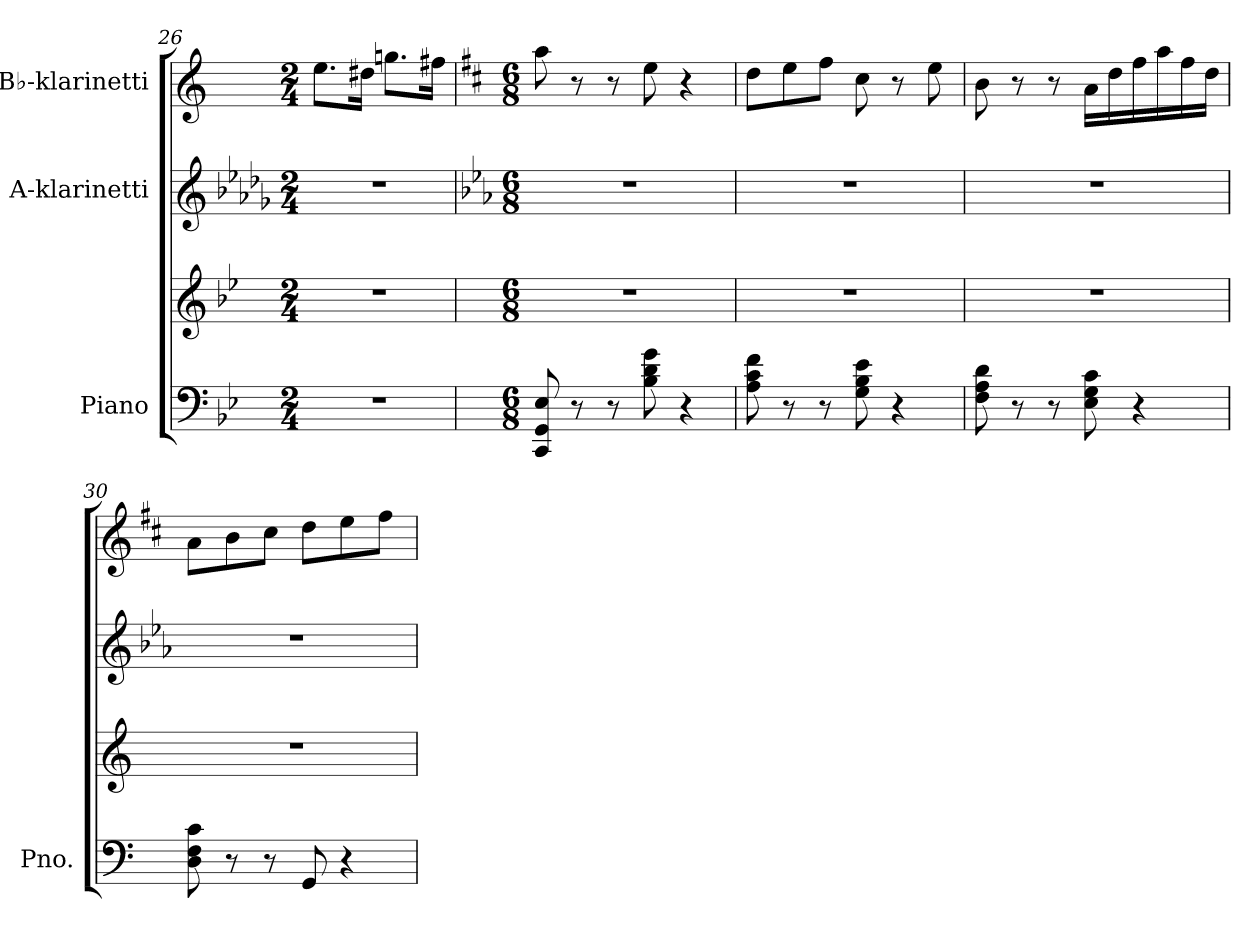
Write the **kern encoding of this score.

**kern	**kern	**kern	**kern
*part3	*part3	*part2	*part1
*staff4	*staff3	*staff2	*staff1
*I"Piano	*	*I"A-klarinetti	*I"B♭-klarinetti
*I'Pno.	*	*	*
!!LO:LB:g=z
*clefF4	*clefG2	*clefG2	*clefG2
*	*	*ITrd2c3	*ITrd1c2
*k[b-e-]	*k[b-e-]	*k[b-e-]	*k[b-e-]
*M2/4	*M2/4	*M2/4	*M2/4
=26	=26	=26	=26
2r	2r	2r	8.dd\L
.	.	.	16cc#X\Jk
.	.	.	8.ffn\L
.	.	.	16een\Jk
=27	=27	=27	=27
*k[]	*k[]	*k[]	*k[]
*M6/8	*M6/8	*M6/8	*M6/8
8CC/ 8GG/ 8E/	2.r	2.r	8gg\
8r	.	.	8r
8r	.	.	8r
8B\ 8d\ 8g\	.	.	8dd\
4r	.	.	4r
=28	=28	=28	=28
8A\ 8c\ 8f\	2.r	2.r	8cc\L
8r	.	.	8dd\
8r	.	.	8ee\J
8G\ 8B\ 8e\	.	.	8b\
4r	.	.	8r
.	.	.	8dd\
=29	=29	=29	=29
8F\ 8A\ 8d\	2.r	2.r	8a\
8r	.	.	8r
8r	.	.	8r
8E\ 8G\ 8c\	.	.	16g\LL
.	.	.	16cc\
4r	.	.	16ee\
.	.	.	16gg\
.	.	.	16ee\
.	.	.	16cc\JJ
=30	=30	=30	=30
8D\ 8F\ 8c\	2.r	2.r	8g\L
8r	.	.	8a\
8r	.	.	8b\J
8GG/	.	.	8cc\L
4r	.	.	8dd\
.	.	.	8ee\J
=	=	=	=
*-	*-	*-	*-
